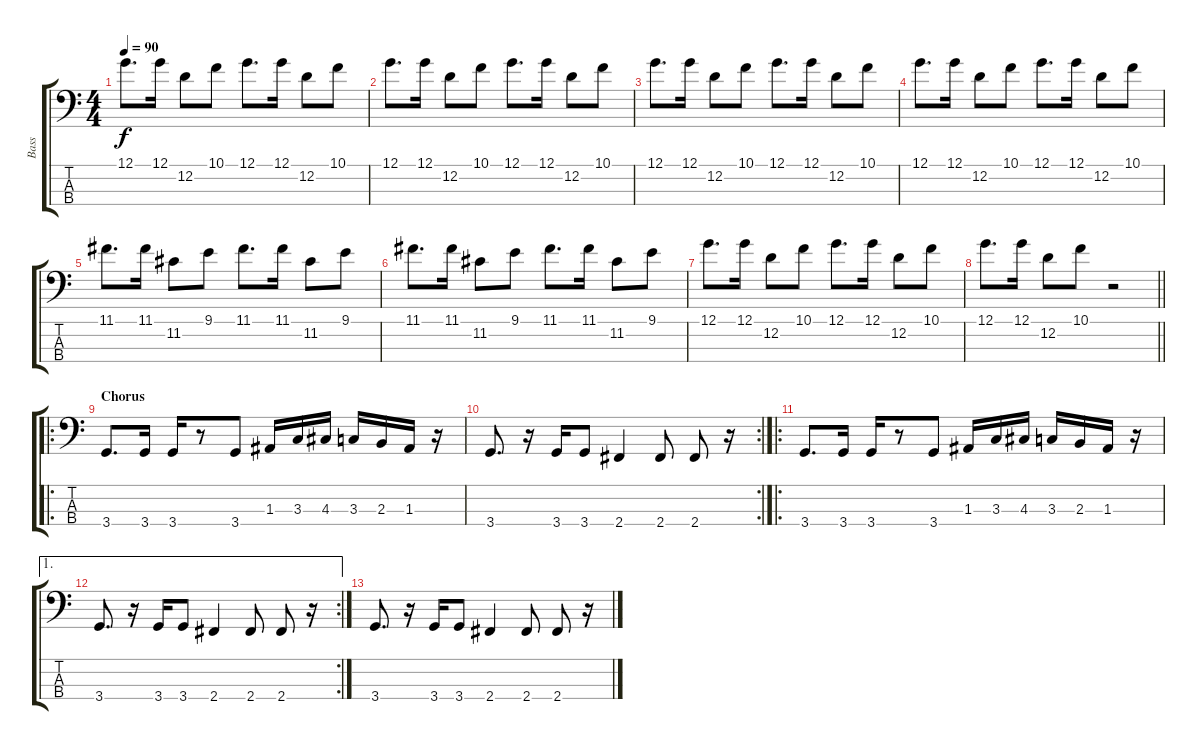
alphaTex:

\track ("Bass" "Bass") {instrument electricbassfinger}
\staff {score tabs}
\tuning (G2 D2 A1 E1) {hide}
\ts (4 4)
\tempo 90
\clef f4
\ks c
12.1.8{d dy f} 12.1.16 12.2.8 10.1.8 12.1.8{d} 12.1.16 12.2.8 10.1.8 |
12.1.8{d} 12.1.16 12.2.8 10.1.8 12.1.8{d} 12.1.16 12.2.8 10.1.8 |
12.1.8{d} 12.1.16 12.2.8 10.1.8 12.1.8{d} 12.1.16 12.2.8 10.1.8 |
12.1.8{d} 12.1.16 12.2.8 10.1.8 12.1.8{d} 12.1.16 12.2.8 10.1.8 |
11.1.8{d} 11.1.16 11.2.8 9.1.8 11.1.8{d} 11.1.16 11.2.8 9.1.8 |
11.1.8{d} 11.1.16 11.2.8 9.1.8 11.1.8{d} 11.1.16 11.2.8 9.1.8 |
12.1.8{d} 12.1.16 12.2.8 10.1.8 12.1.8{d} 12.1.16 12.2.8 10.1.8 |
\barLineRight lightlight
12.1.8{d} 12.1.16 12.2.8 10.1.8 r.2 |
\ro
\section ("" "Chorus")
3.4.8{d} 3.4.16 3.4.16 r.8 3.4.8 1.3.16 3.3.16 4.3.16 3.3.16 2.3.16 1.3.16 r.16 |
\rc 2
3.4.8{d} r.16 3.4.16 3.4.8 2.4.4 2.4.8 2.4.8 r.16 |
\ro
3.4.8{d} 3.4.16 3.4.16 r.8 3.4.8 1.3.16 3.3.16 4.3.16 3.3.16 2.3.16 1.3.16 r.16 |
\ae 1
\rc 2
3.4.8{d} r.16 3.4.16 3.4.8 2.4.4 2.4.8 2.4.8 r.16 |
3.4.8{d} r.16 3.4.16 3.4.8 2.4.4 2.4.8 2.4.8 r.16
